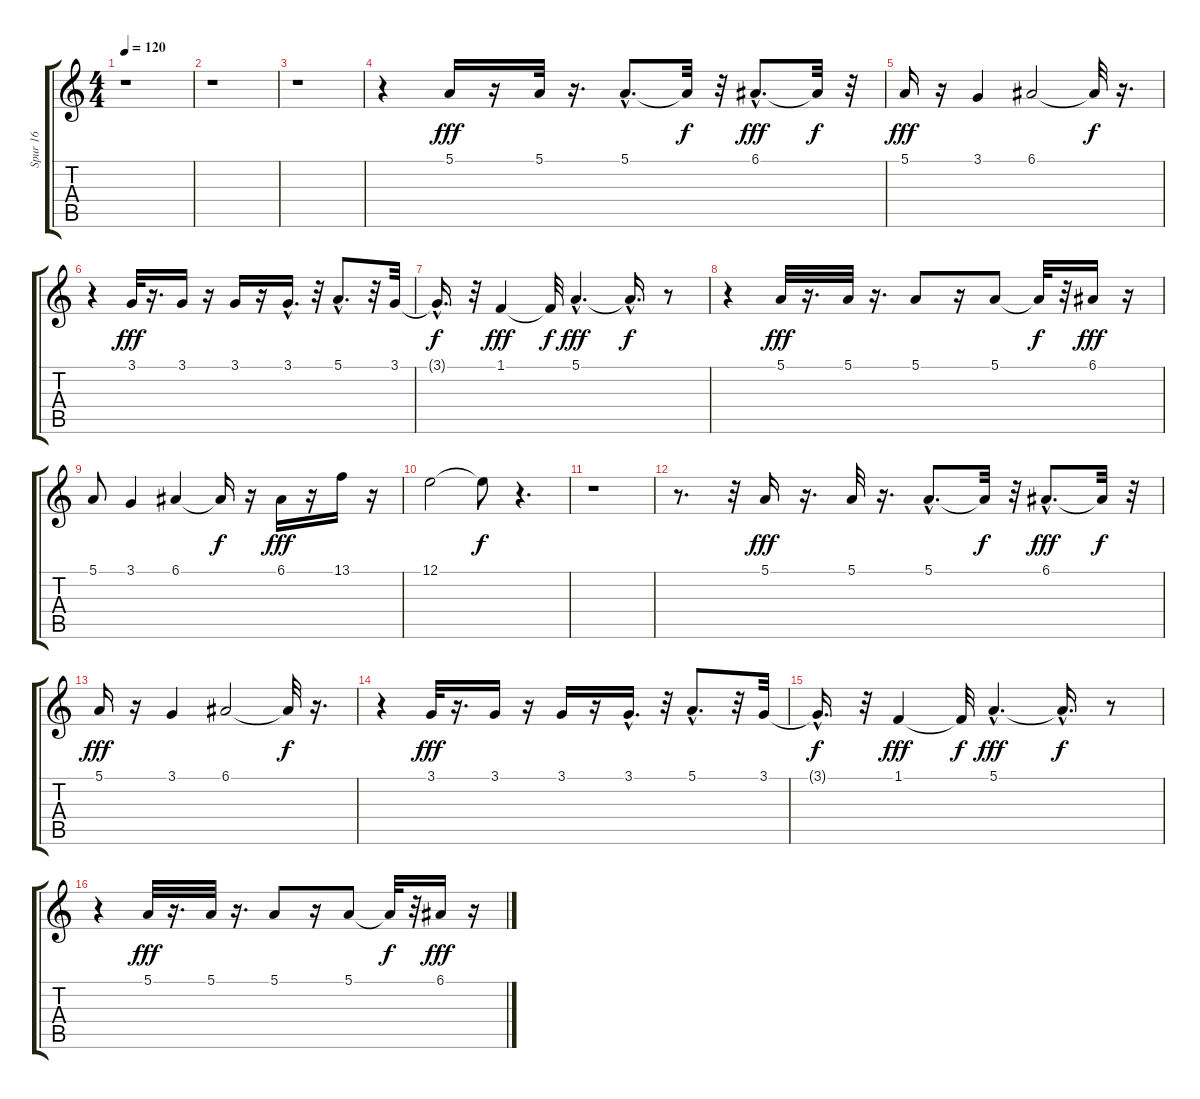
\track ("Spur 16" "Spur 16") {instrument pad4choir}
\staff {score tabs}
\tuning (E4 B3 G3 D3 A2 E2) {hide}
\ts (4 4)
\tempo 120
\clef g2
\ks c
r.1{dy f} |
r.1 |
r.1 |
r.4 5.1.16{dy fff} r.16 5.1.32 r.16{d} 5.1{hac}.8{d} 5.1{t}.32{dy f} r.32 6.1{hac}.8{d dy fff} 6.1{t}.32{dy f} r.32 |
5.1.16{dy fff} r.16 3.1.4 6.1.2 6.1{t}.32{dy f} r.16{d} |
r.4 3.1.32{dy fff} r.16{d} 3.1.16 r.16 3.1.16 r.16 3.1{hac}.16{d} r.32 5.1{hac}.8{d} r.32 3.1.32 |
3.1{hac t}.16{d dy f} r.32 1.1.4{dy fff} 1.1{t}.32{dy f} 5.1{hac}.4{d dy fff} 5.1{hac t}.16{d dy f} r.8 |
r.4 5.1.32{dy fff} r.16{d} 5.1.32 r.16{d} 5.1.8 r.16 5.1.8 5.1{t}.32{dy f} r.32 6.1.16{dy fff} r.16 |
5.1.8 3.1.4 6.1.4 6.1{t}.16{dy f} r.16 6.1.16{dy fff} r.16 13.1.16 r.16 |
12.1.2 12.1{t}.8{dy f} r.4{d} |
r.1 |
r.8{d} r.32 5.1.16{dy fff} r.16{d} 5.1.32 r.16{d} 5.1{hac}.8{d} 5.1{t}.32{dy f} r.32 6.1{hac}.8{d dy fff} 6.1{t}.32{dy f} r.32 |
5.1.16{dy fff} r.16 3.1.4 6.1.2 6.1{t}.32{dy f} r.16{d} |
r.4 3.1.32{dy fff} r.16{d} 3.1.16 r.16 3.1.16 r.16 3.1{hac}.16{d} r.32 5.1{hac}.8{d} r.32 3.1.32 |
3.1{hac t}.16{d dy f} r.32 1.1.4{dy fff} 1.1{t}.32{dy f} 5.1{hac}.4{d dy fff} 5.1{hac t}.16{d dy f} r.8 |
r.4 5.1.32{dy fff} r.16{d} 5.1.32 r.16{d} 5.1.8 r.16 5.1.8 5.1{t}.32{dy f} r.32 6.1.16{dy fff} r.16
